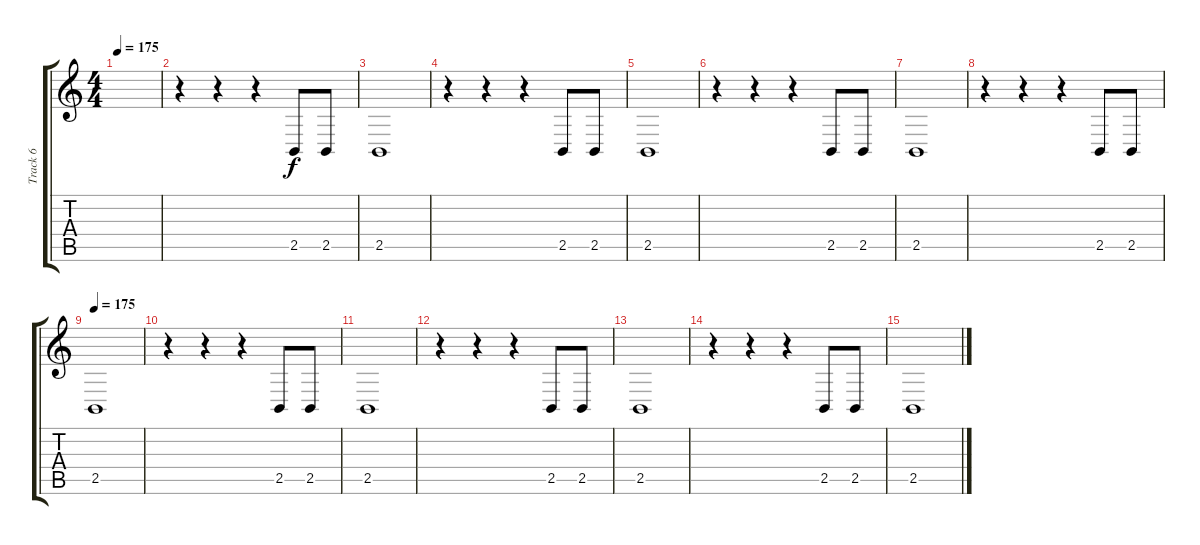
\track ("Track 6" "Track 6") {instrument melodictom}
\staff {score tabs}
\tuning (E4 B3 G3 D3 A2 E2) {hide}
\ts (4 4)
\tempo 175
\clef g2
\ks c
|
r.4 r.4 r.4 2.5.8 2.5.8 |
2.5.1 |
r.4 r.4 r.4 2.5.8 2.5.8 |
2.5.1 |
r.4 r.4 r.4 2.5.8 2.5.8 |
2.5.1 |
r.4 r.4 r.4 2.5.8 2.5.8 |
\tempo 175
2.5.1 |
r.4 r.4 r.4 2.5.8 2.5.8 |
2.5.1 |
r.4 r.4 r.4 2.5.8 2.5.8 |
2.5.1 |
r.4 r.4 r.4 2.5.8 2.5.8 |
2.5.1
